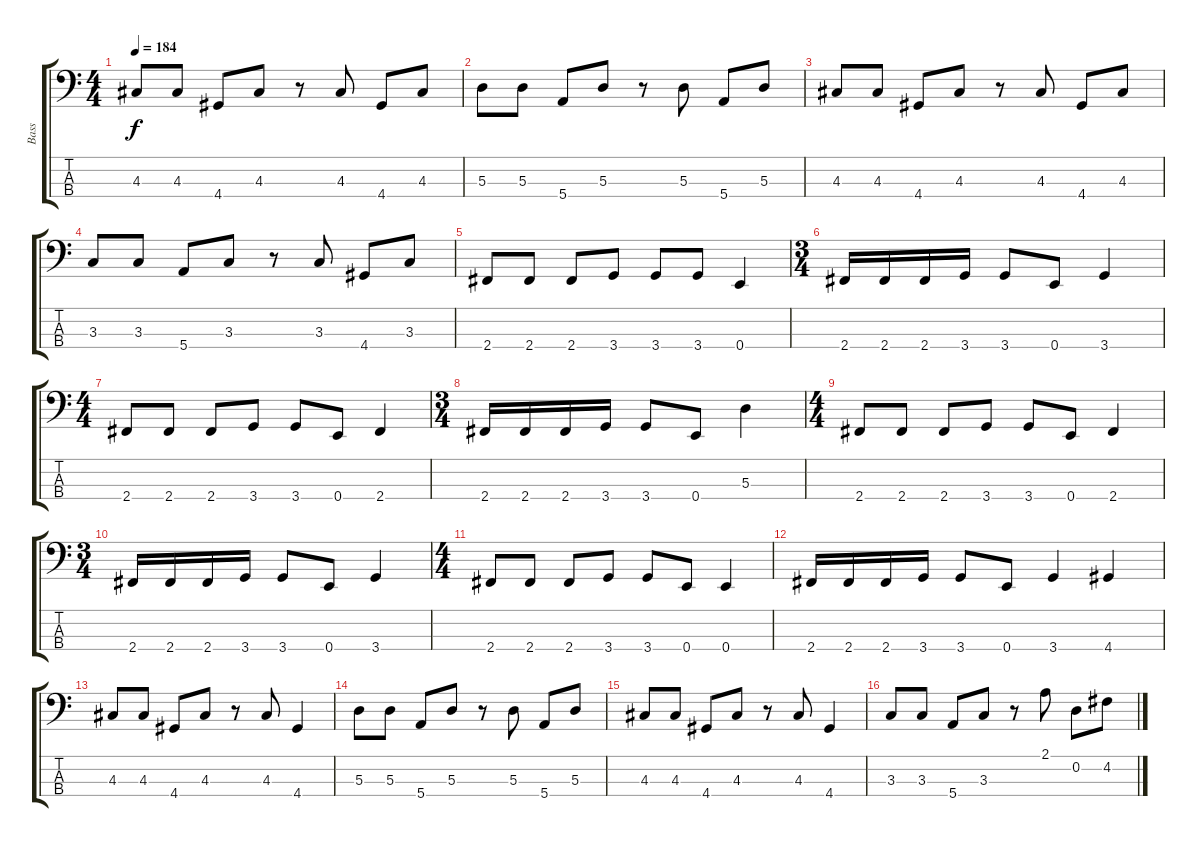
\track ("Bass" "Bass") {instrument electricbasspick}
\staff {score tabs}
\tuning (G2 D2 A1 E1) {hide}
\ts (4 4)
\tempo 184
\clef f4
\ks c
4.3.8{dy f} 4.3.8 4.4.8 4.3.8 r.8 4.3.8 4.4.8 4.3.8 |
5.3.8 5.3.8 5.4.8 5.3.8 r.8 5.3.8 5.4.8 5.3.8 |
4.3.8 4.3.8 4.4.8 4.3.8 r.8 4.3.8 4.4.8 4.3.8 |
3.3.8 3.3.8 5.4.8 3.3.8 r.8 3.3.8 4.4.8 3.3.8 |
2.4.8 2.4.8 2.4.8 3.4.8 3.4.8 3.4.8 0.4.4 |
\ts (3 4)
2.4.16 2.4.16 2.4.16 3.4.16 3.4.8 0.4.8 3.4.4 |
\ts (4 4)
2.4.8 2.4.8 2.4.8 3.4.8 3.4.8 0.4.8 2.4.4 |
\ts (3 4)
2.4.16 2.4.16 2.4.16 3.4.16 3.4.8 0.4.8 5.3.4 |
\ts (4 4)
2.4.8 2.4.8 2.4.8 3.4.8 3.4.8 0.4.8 2.4.4 |
\ts (3 4)
2.4.16 2.4.16 2.4.16 3.4.16 3.4.8 0.4.8 3.4.4 |
\ts (4 4)
2.4.8 2.4.8 2.4.8 3.4.8 3.4.8 0.4.8 0.4.4 |
2.4.16 2.4.16 2.4.16 3.4.16 3.4.8 0.4.8 3.4.4 4.4.4 |
4.3.8 4.3.8 4.4.8 4.3.8 r.8 4.3.8 4.4.4 |
5.3.8 5.3.8 5.4.8 5.3.8 r.8 5.3.8 5.4.8 5.3.8 |
4.3.8 4.3.8 4.4.8 4.3.8 r.8 4.3.8 4.4.4 |
3.3.8 3.3.8 5.4.8 3.3.8 r.8 2.1.8 0.2.8 4.2.8
